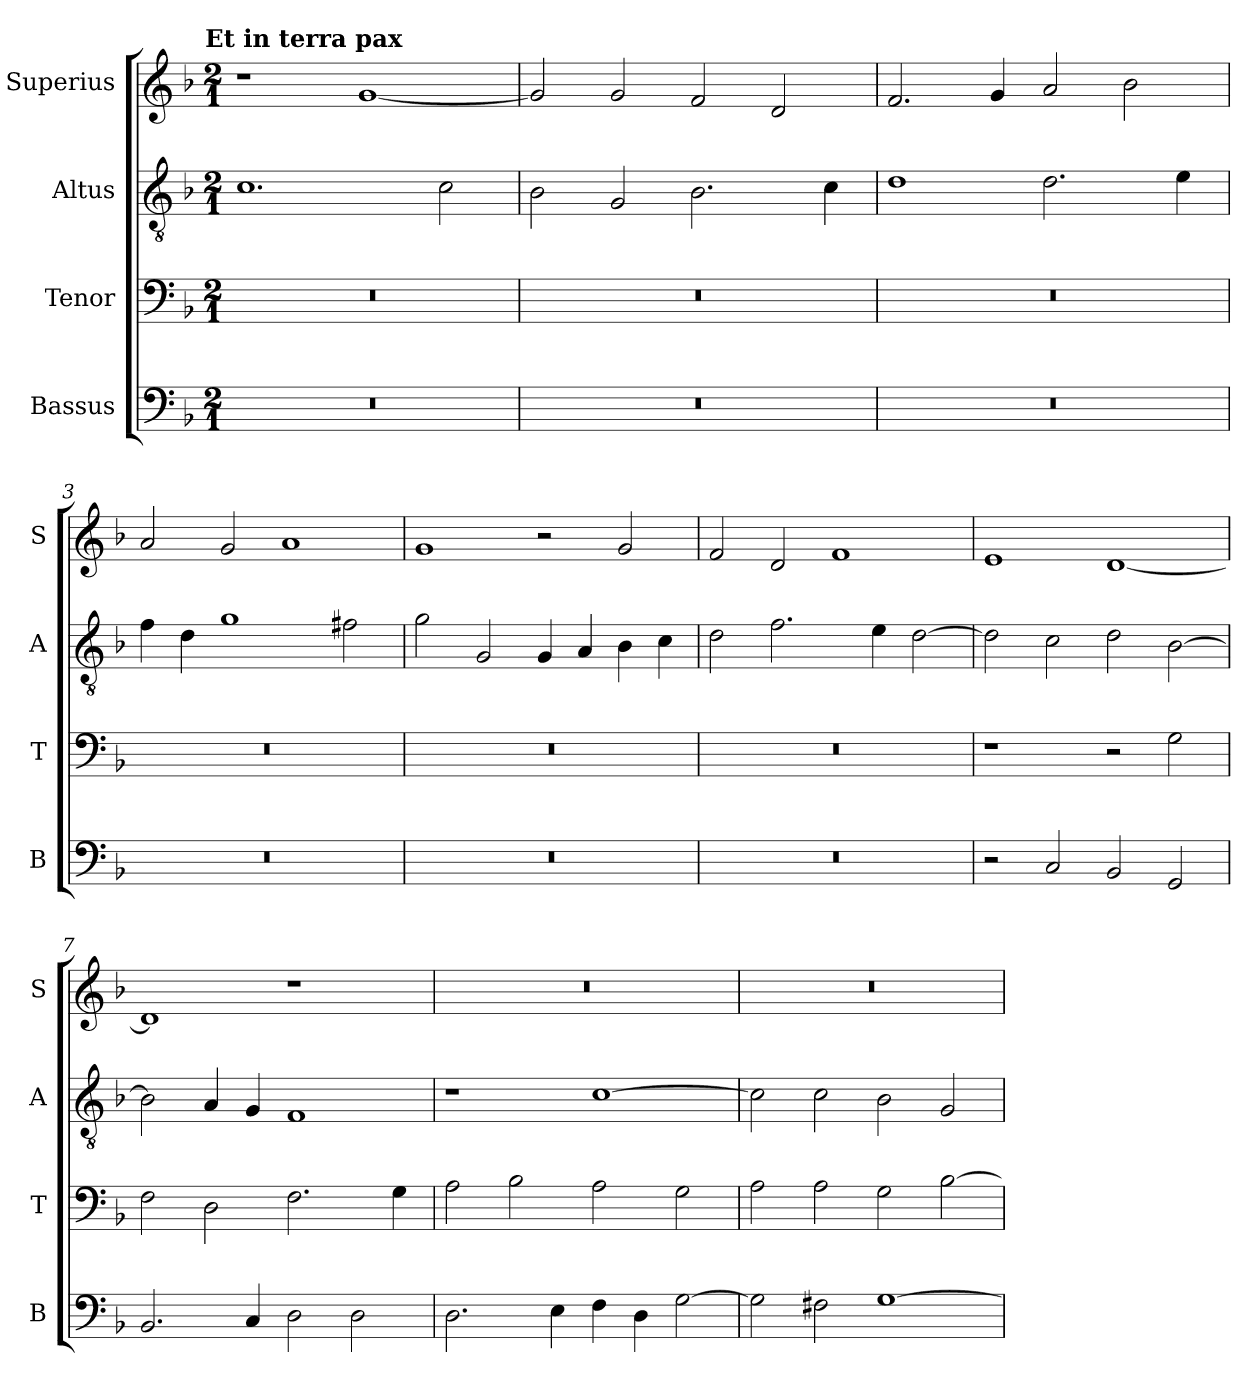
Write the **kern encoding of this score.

**kern	**kern	**kern	**kern
*part4	*part3	*part2	*part1
*staff4	*staff3	*staff2	*staff1
*I"Bassus	*I"Tenor	*I"Altus	*I"Superius
*I'B	*I'T	*I'A	*I'S
*clefF4	*clefF4	*clefGv2	*clefG2
*k[b-]	*k[b-]	*k[b-]	*k[b-]
*F:	*F:	*F:	*F:
!!LO:TX:omd:t=Et in terra pax
*M2/1	*M2/1	*M2/1	*M2/1
=	=	=	=
0r	0r	1.c	1r
.	.	.	[1g
.	.	2c	.
=1	=1	=1	=1
0r	0r	2B-	2g]
.	.	2G	2g
.	.	2.B-	2f
.	.	.	2d
.	.	4c	.
=2	=2	=2	=2
0r	0r	1d	2.f
.	.	.	4g
.	.	2.d	2a
.	.	.	2b-
.	.	4e	.
=3	=3	=3	=3
0r	0r	4f	2a
.	.	4d	.
.	.	1g	2g
.	.	.	1a
.	.	2f#X	.
=4	=4	=4	=4
0r	0r	2g	1g
.	.	2G	.
.	.	4G	2r
.	.	4A	.
.	.	4B-	2g
.	.	4c	.
=5	=5	=5	=5
0r	0r	2d	2f
.	.	2.f	2d
.	.	.	1f
.	.	4e	.
.	.	[2d	.
=6	=6	=6	=6
2r	1r	2d]	1e
2C	.	2c	.
2BB-	2r	2d	[1d
2GG	2G	[2B-	.
=7	=7	=7	=7
2.BB-	2F	2B-]	1d]
.	2D	4A	.
4C	.	4G	.
2D	2.F	1F	1r
2D	.	.	.
.	4G	.	.
=8	=8	=8	=8
2.D	2A	1r	0r
.	2B-	.	.
4E	.	.	.
4F	2A	[1c	.
4D	.	.	.
[2G	2G	.	.
=9	=9	=9	=9
2G]	2A	2c]	0r
2F#X	2A	2c	.
[1G	2G	2B-	.
.	[2B-	2G	.
=	=	=	=
*-	*-	*-	*-
